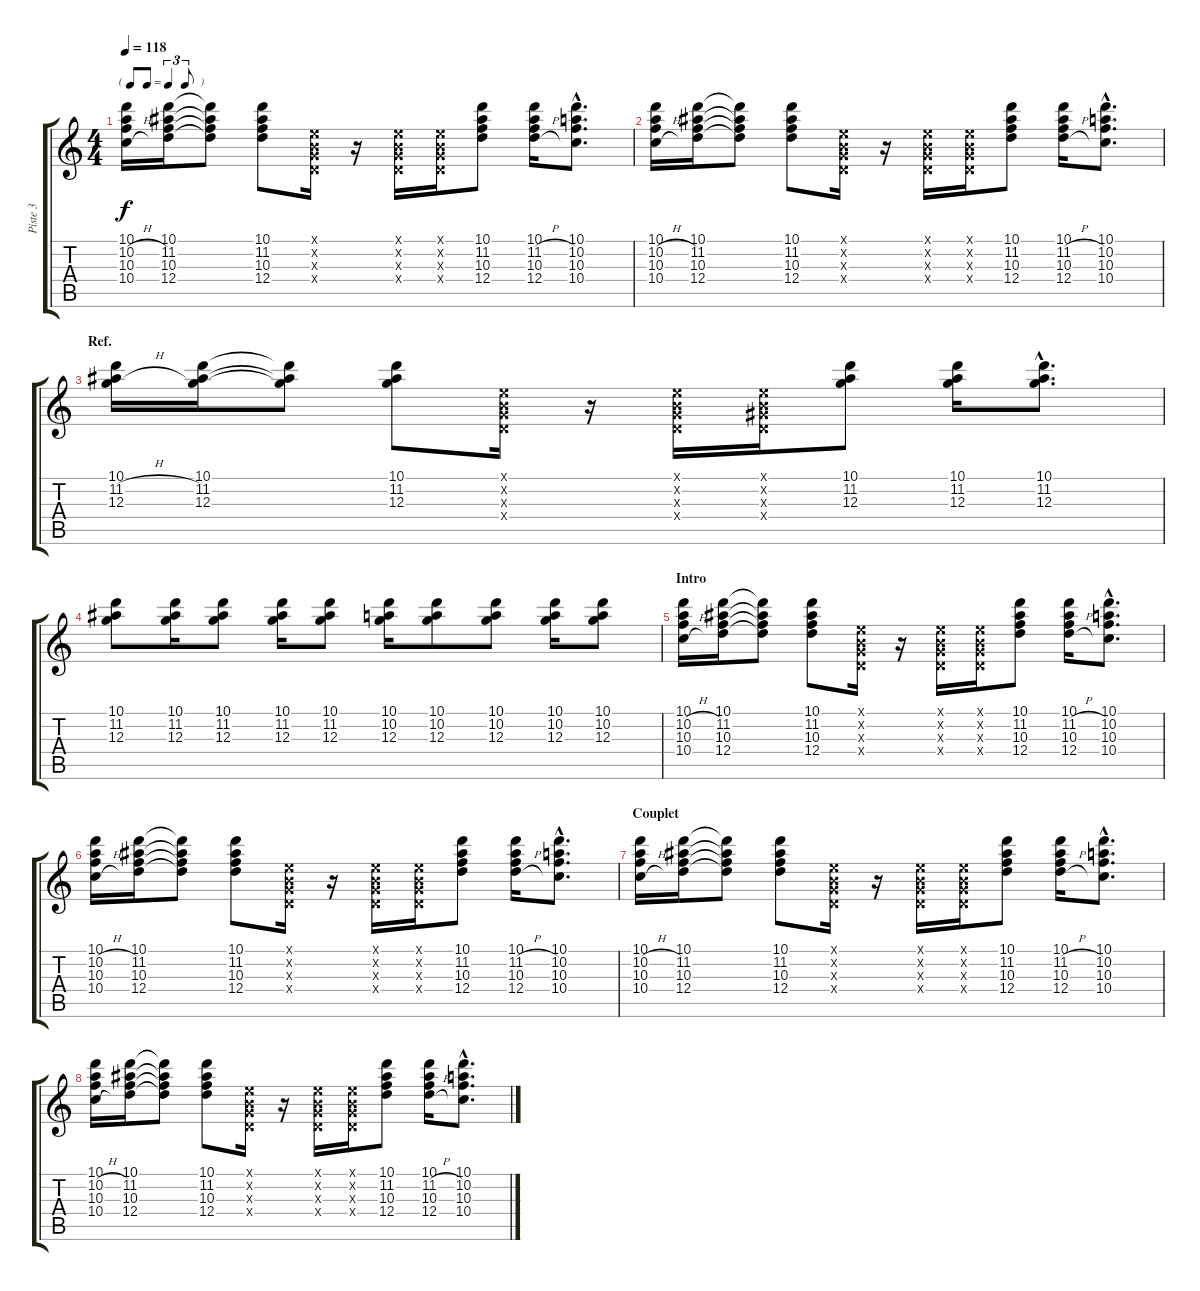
\track ("Piste 3" "Piste 3") {instrument electricguitarclean}
\staff {score tabs}
\tuning (E4 B3 G3 D3 A2 E2) {hide}
\ts (4 4)
\tf triplet8th
\tempo 118
\clef g2
\ks c
(10.1 10.2{h} 10.3 10.4{h}).16{dy f} (10.1 11.2 10.3 12.4).16 (10.1{t} 11.2{t} 10.3{t} 12.4{t}).8 (10.1 11.2 10.3 12.4).8 (0.1{x} 0.2{x} 0.3{x} 0.4{x}).16 r.16 (0.1{x} 0.2{x} 0.3{x} 0.4{x}).16 (0.1{x} 0.2{x} 0.3{x} 0.4{x}).16 (10.1 11.2 10.3 12.4).8 (10.1 11.2{h} 10.3 12.4{h}).16 (10.1{hac} 10.2{hac} 10.3{hac} 10.4{hac}).8{d} |
(10.1 10.2{h} 10.3 10.4{h}).16 (10.1 11.2 10.3 12.4).16 (10.1{t} 11.2{t} 10.3{t} 12.4{t}).8 (10.1 11.2 10.3 12.4).8 (0.1{x} 0.2{x} 0.3{x} 0.4{x}).16 r.16 (0.1{x} 0.2{x} 0.3{x} 0.4{x}).16 (0.1{x} 0.2{x} 0.3{x} 0.4{x}).16 (10.1 11.2 10.3 12.4).8 (10.1 11.2{h} 10.3 12.4{h}).16 (10.1{hac} 10.2{hac} 10.3{hac} 10.4{hac}).8{d} |
\section ("" "Ref.")
(10.1 11.2{h} 12.3).16 (10.1 11.2 12.3).16 (10.1{t} 11.2{t} 12.3{t}).8 (10.1 11.2 12.3).8 (0.1{x} 0.2{x} 0.3{x} 0.4{x}).16 r.16 (0.1{x} 0.2{x} 0.3{x} 0.4{x}).16 (0.1{x} 0.2{x} 1.3{x} 0.4{x}).16 (10.1 11.2 12.3).8 (10.1 11.2 12.3).16 (10.1{hac} 11.2{hac} 12.3{hac}).8{d} |
(10.1 11.2 12.3).8 (10.1 11.2 12.3).16 (10.1 11.2 12.3).8 (10.1 11.2 12.3).16 (10.1 11.2 12.3).8 (10.1 10.2 12.3).16 (10.1 10.2 12.3).8 (10.1 10.2 12.3).8 (10.1 10.2 12.3).16 (10.1 10.2 12.3).8 |
\section ("" "Intro")
(10.1 10.2{h} 10.3 10.4{h}).16 (10.1 11.2 10.3 12.4).16 (10.1{t} 11.2{t} 10.3{t} 12.4{t}).8 (10.1 11.2 10.3 12.4).8 (0.1{x} 0.2{x} 0.3{x} 0.4{x}).16 r.16 (0.1{x} 0.2{x} 0.3{x} 0.4{x}).16 (0.1{x} 0.2{x} 0.3{x} 0.4{x}).16 (10.1 11.2 10.3 12.4).8 (10.1 11.2{h} 10.3 12.4{h}).16 (10.1{hac} 10.2{hac} 10.3{hac} 10.4{hac}).8{d} |
(10.1 10.2{h} 10.3 10.4{h}).16 (10.1 11.2 10.3 12.4).16 (10.1{t} 11.2{t} 10.3{t} 12.4{t}).8 (10.1 11.2 10.3 12.4).8 (0.1{x} 0.2{x} 0.3{x} 0.4{x}).16 r.16 (0.1{x} 0.2{x} 0.3{x} 0.4{x}).16 (0.1{x} 0.2{x} 0.3{x} 0.4{x}).16 (10.1 11.2 10.3 12.4).8 (10.1 11.2{h} 10.3 12.4{h}).16 (10.1{hac} 10.2{hac} 10.3{hac} 10.4{hac}).8{d} |
\section ("" "Couplet")
(10.1 10.2{h} 10.3 10.4{h}).16 (10.1 11.2 10.3 12.4).16 (10.1{t} 11.2{t} 10.3{t} 12.4{t}).8 (10.1 11.2 10.3 12.4).8 (0.1{x} 0.2{x} 0.3{x} 0.4{x}).16 r.16 (0.1{x} 0.2{x} 0.3{x} 0.4{x}).16 (0.1{x} 0.2{x} 0.3{x} 0.4{x}).16 (10.1 11.2 10.3 12.4).8 (10.1 11.2{h} 10.3 12.4{h}).16 (10.1{hac} 10.2{hac} 10.3{hac} 10.4{hac}).8{d} |
(10.1 10.2{h} 10.3 10.4{h}).16 (10.1 11.2 10.3 12.4).16 (10.1{t} 11.2{t} 10.3{t} 12.4{t}).8 (10.1 11.2 10.3 12.4).8 (0.1{x} 0.2{x} 0.3{x} 0.4{x}).16 r.16 (0.1{x} 0.2{x} 0.3{x} 0.4{x}).16 (0.1{x} 0.2{x} 0.3{x} 0.4{x}).16 (10.1 11.2 10.3 12.4).8 (10.1 11.2{h} 10.3 12.4{h}).16 (10.1{hac} 10.2{hac} 10.3{hac} 10.4{hac}).8{d}
